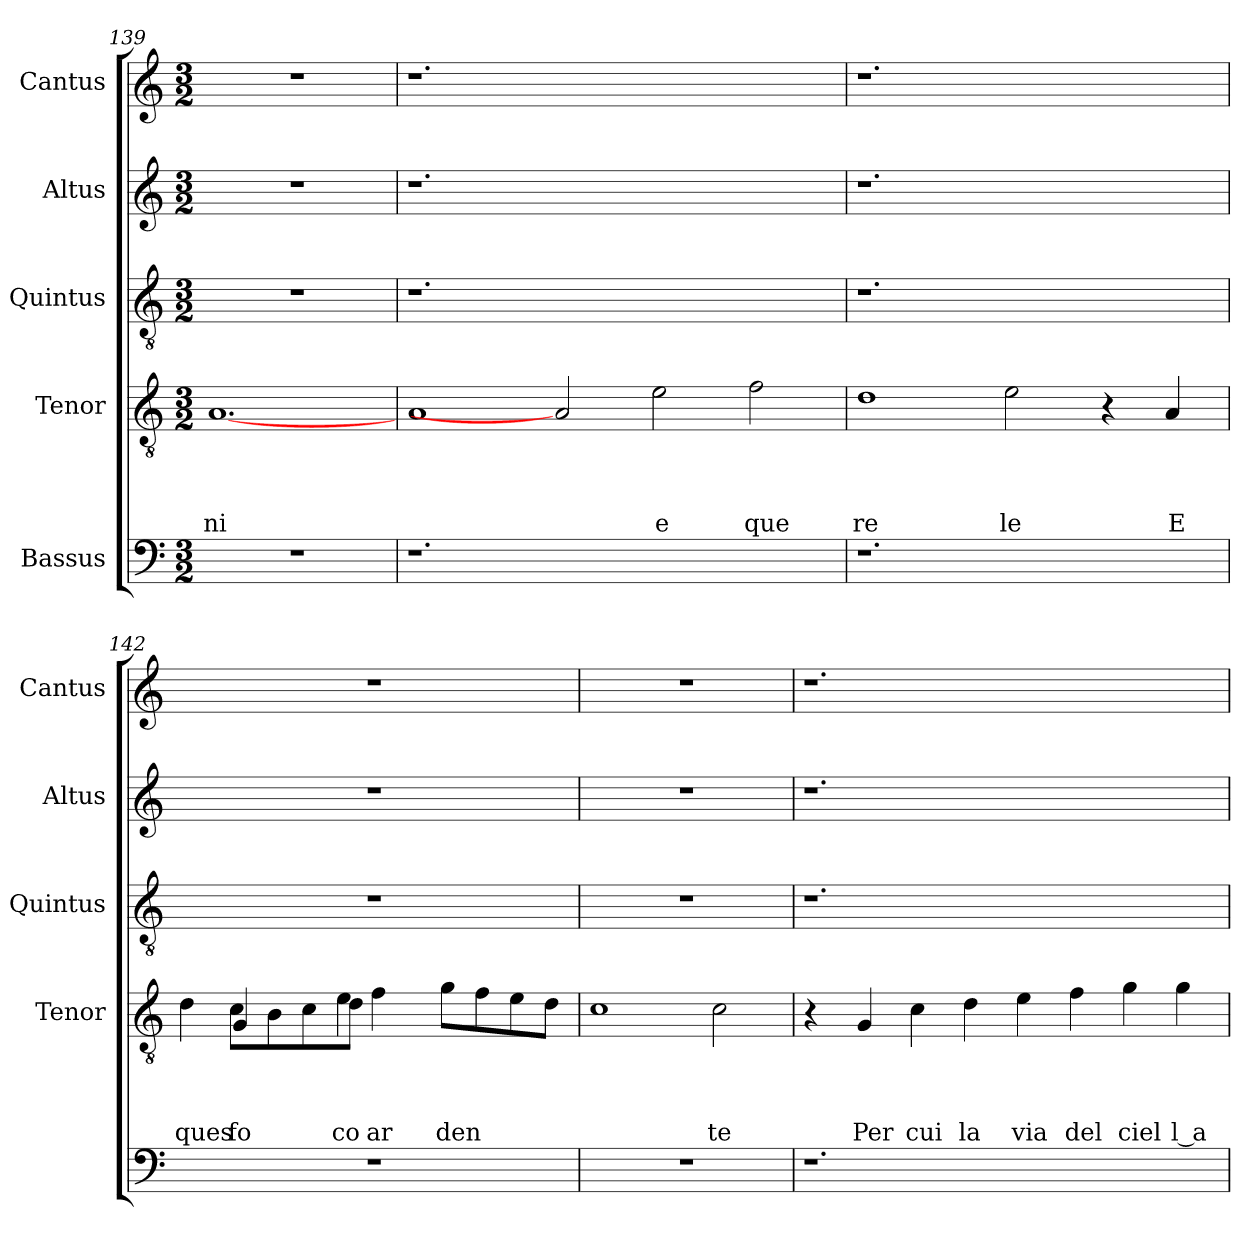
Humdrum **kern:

**kern	**kern	**text	**text	**text	**text	**kern	**kern	**kern
*part5	*part4	*part4	*part4	*part4	*part4	*part3	*part2	*part1
*staff5	*staff4	*staff4	*staff4	*staff4	*staff4	*staff3	*staff2	*staff1
*I"Bassus	*I"Tenor	*	*	*	*	*I"Quintus	*I"Altus	*I"Cantus
*	*I'Tenor	*	*	*	*	*I'Quintus	*I'Altus	*I'Cantus
*clefF4	*clefGv2	*	*	*	*	*clefGv2	*clefG2	*clefG2
*k[]	*k[]	*	*	*	*	*k[]	*k[]	*k[]
*C:	*C:	*	*	*	*	*C:	*C:	*C:
*M3/2	*M3/2	*	*	*	*	*M3/2	*M3/2	*M3/2
=139	=139	=139	=139	=139	=139	=139	=139	=139
!	!	!	!	!	!LO:LY:b	!	!	!
1.r	[1.A	.	.	.	ni	1.r	1.r	1.r
=140	=140	=140	=140	=140	=140	=140	=140	=140
1.r	1A	.	.	.	.	1.r	1.r	1.r
.	2A]	.	.	.	.	.	.	.
!	!	!	!	!	!LO:LY:b	!	!	!
1ryy	2e\	.	.	.	e	1ryy	1ryy	1ryy
!	!	!	!	!	!LO:LY:b	!	!	!
.	2f\	.	.	.	que	.	.	.
=141	=141	=141	=141	=141	=141	=141	=141	=141
!	!	!	!	!	!LO:LY:b	!	!	!
1.r	1d	.	.	.	re	1.r	1.r	1.r
!	!	!	!	!	!LO:LY:b	!	!	!
.	2e\	.	.	.	le	.	.	.
2ryy	4r	.	.	.	.	2ryy	2ryy	2ryy
!	!	!	!	!	!LO:LY:b	!	!	!
.	4A/	.	.	.	E	.	.	.
=142	=142	=142	=142	=142	=142	=142	=142	=142
*	*^	*	*	*	*	*	*	*
!	!	!	!	!	!	!LO:LY:b	!	!	!
1.r	4ryy	4d\	.	.	.	ques	1.r	1.r	1.r
!	!	!	!	!	!	!LO:LY:b	!	!	!
!	!	!	!	!	!	!LO:LY:b	!	!	!
.	4G/	8c\L	.	.	.	fo	.	.	.
.	.	8B\	.	.	.	.	.	.	.
.	8ryy	8c\	.	.	.	.	.	.	.
!	!	!	!	!	!	!LO:LY:b	!	!	!
.	4e\	8d\J	.	.	.	co	.	.	.
!	!	!	!	!	!	!LO:LY:b	!	!	!
.	.	4f\	.	.	.	ar	.	.	.
.	2ryy	.	.	.	.	.	.	.	.
!	!	!	!	!	!	!LO:LY:b	!	!	!
.	.	8g\L	.	.	.	den	.	.	.
.	.	8f\	.	.	.	.	.	.	.
.	.	8e\	.	.	.	.	.	.	.
.	8ryy	8d\J	.	.	.	.	.	.	.
*	*v	*v	*	*	*	*	*	*	*
!!LO:LB:g=z
=143	=143	=143	=143	=143	=143	=143	=143	=143
1.r	1c	.	.	.	.	1.r	1.r	1.r
!	!	!	!	!	!LO:LY:b	!	!	!
.	2c\	.	.	.	te	.	.	.
=144	=144	=144	=144	=144	=144	=144	=144	=144
1.r	4r	.	.	.	.	1.r	1.r	1.r
!	!	!	!	!	!LO:LY:b	!	!	!
.	4G/	.	.	.	Per	.	.	.
!	!	!	!	!	!LO:LY:b	!	!	!
.	4c\	.	.	.	cui	.	.	.
!	!	!	!	!	!LO:LY:b	!	!	!
.	4d\	.	.	.	la	.	.	.
!	!	!	!	!	!LO:LY:b	!	!	!
.	4e\	.	.	.	via	.	.	.
!	!	!	!	!	!LO:LY:b	!	!	!
.	4f\	.	.	.	del	.	.	.
!	!	!	!	!	!LO:LY:b	!	!	!
2ryy	4g\	.	.	.	ciel	2ryy	2ryy	2ryy
!	!	!	!	!	!LO:LY:b:rj	!	!	!
.	4g\	.	.	.	l a	.	.	.
=	=	=	=	=	=	=	=	=
*-	*-	*-	*-	*-	*-	*-	*-	*-
